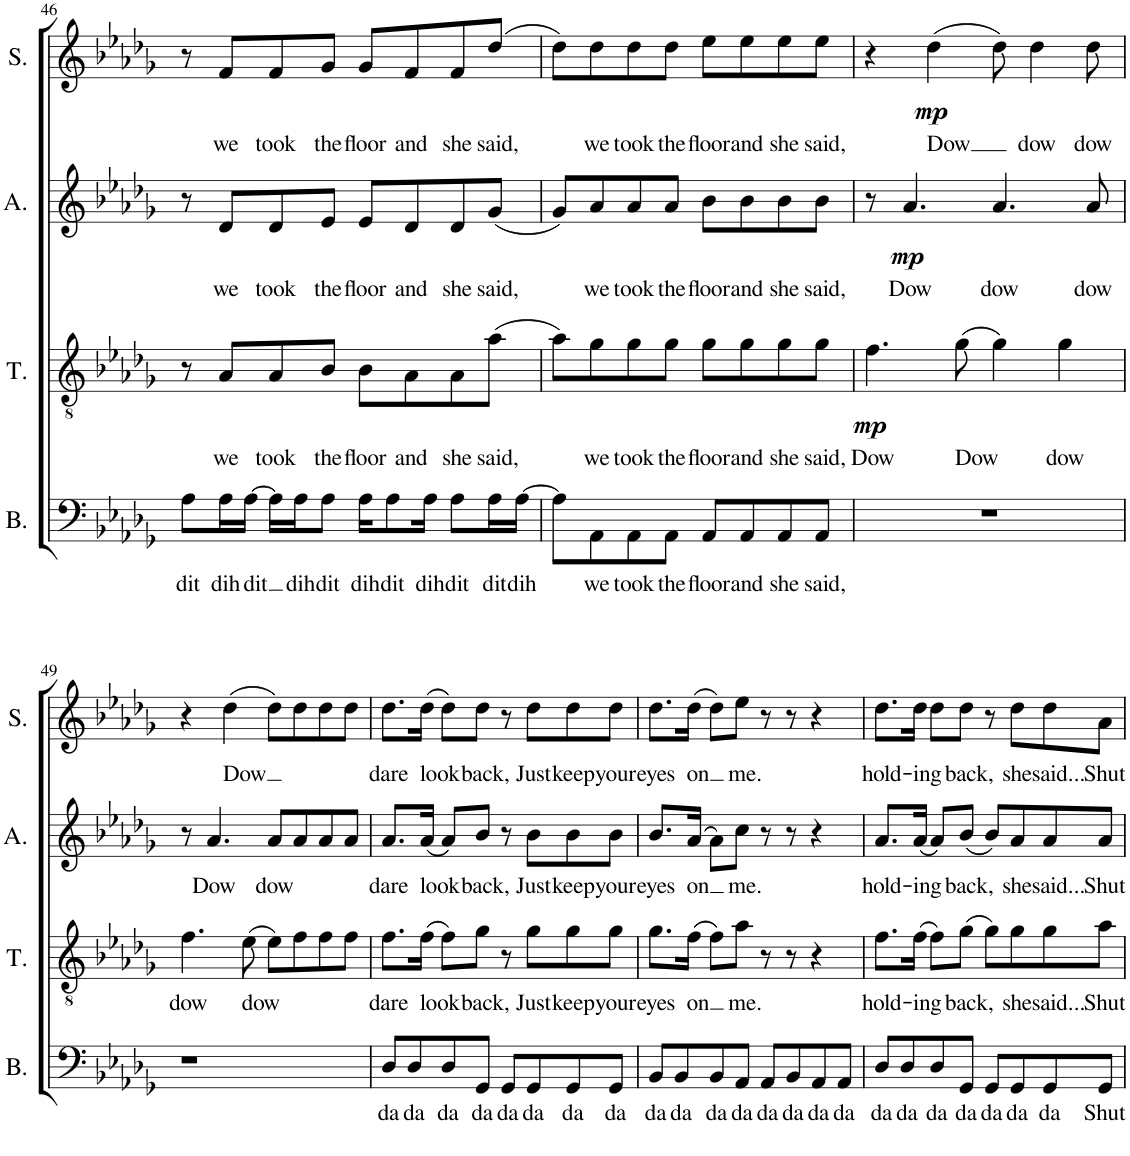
**kern	**text	**kern	**text	**dynam	**kern	**text	**dynam	**kern	**text	**dynam
*part4	*part4	*part3	*part3	*part3	*part2	*part2	*part2	*part1	*part1	*part1
*staff4	*staff4	*staff3	*staff3	*staff3	*staff2	*staff2	*staff2	*staff1	*staff1	*staff1
*I"Bass	*	*I"Tenor	*	*	*I"Alto	*	*	*I"Soprano	*	*
*I'B.	*	*I'T.	*	*	*I'A.	*	*	*I'S.	*	*
!!LO:PB:g=z
*clefF4	*	*clefGv2	*	*	*clefG2	*	*	*clefG2	*	*
*k[b-e-a-d-g-]	*	*k[b-e-a-d-g-]	*	*	*k[b-e-a-d-g-]	*	*	*k[b-e-a-d-g-]	*	*
*M4/4	*	*M4/4	*	*	*M4/4	*	*	*M4/4	*	*
=46	=46	=46	=46	=46	=46	=46	=46	=46	=46	=46
!	!LO:LY:b	!	!	!	!	!	!	!	!	!
8A-\L	dit	8r	.	.	8r	.	.	8r	.	.
!	!LO:LY:b	!	!LO:LY:b	!	!	!LO:LY:b	!	!	!LO:LY:b	!
16A-\L	dih	8A-/L	we	.	8d-/L	we	.	8f/L	we	.
!	!LO:LY:b	!	!	!	!	!	!	!	!	!
[16A-\JJ	dit	.	.	.	.	.	.	.	.	.
!	!	!	!LO:LY:b	!	!	!LO:LY:b	!	!	!LO:LY:b	!
16A-\LL]	.	8A-/	took	.	8d-/	took	.	8f/	took	.
!	!LO:LY:b	!	!	!	!	!	!	!	!	!
16A-\J	dih	.	.	.	.	.	.	.	.	.
!	!LO:LY:b	!	!LO:LY:b	!	!	!LO:LY:b	!	!	!LO:LY:b	!
8A-\J	dit	8B-/J	the	.	8e-/J	the	.	8g-/J	the	.
!	!LO:LY:b	!	!LO:LY:b	!	!	!LO:LY:b	!	!	!LO:LY:b	!
16A-\KL	dih	8B-\L	floor	.	8e-/L	floor	.	8g-/L	floor	.
!	!LO:LY:b	!	!	!	!	!	!	!	!	!
8A-\	dit	.	.	.	.	.	.	.	.	.
!	!	!	!LO:LY:b	!	!	!LO:LY:b	!	!	!LO:LY:b	!
.	.	8A-\	and	.	8d-/	and	.	8f/	and	.
!	!LO:LY:b	!	!	!	!	!	!	!	!	!
16A-\Jk	dih	.	.	.	.	.	.	.	.	.
!	!LO:LY:b	!	!LO:LY:b	!	!	!LO:LY:b	!	!	!LO:LY:b	!
8A-\L	dit	8A-\	she	.	8d-/	she	.	8f/	she	.
!	!LO:LY:b	!	!LO:LY:b	!	!	!LO:LY:b	!	!	!LO:LY:b	!
16A-\L	dit	(8a-\J	said,	.	(8g-/J	said,	.	(8dd-/J	said,	.
!	!LO:LY:b	!	!	!	!	!	!	!	!	!
[16A-\JJ	dih	.	.	.	.	.	.	.	.	.
=47	=47	=47	=47	=47	=47	=47	=47	=47	=47	=47
8A-\L]	.	8a-\L)	.	.	8g-/L)	.	.	8dd-\L)	.	.
!	!LO:LY:b	!	!LO:LY:b	!	!	!LO:LY:b	!	!	!LO:LY:b	!
8AA-\	we	8g-\	we	.	8a-/	we	.	8dd-\	we	.
!	!LO:LY:b	!	!LO:LY:b	!	!	!LO:LY:b	!	!	!LO:LY:b	!
8AA-\	took	8g-\	took	.	8a-/	took	.	8dd-\	took	.
!	!LO:LY:b	!	!LO:LY:b	!	!	!LO:LY:b	!	!	!LO:LY:b	!
8AA-\J	the	8g-\J	the	.	8a-/J	the	.	8dd-\J	the	.
!	!LO:LY:b	!	!LO:LY:b	!	!	!LO:LY:b	!	!	!LO:LY:b	!
8AA-/L	floor	8g-\L	floor	.	8b-\L	floor	.	8ee-\L	floor	.
!	!LO:LY:b	!	!LO:LY:b	!	!	!LO:LY:b	!	!	!LO:LY:b	!
8AA-/	and	8g-\	and	.	8b-\	and	.	8ee-\	and	.
!	!LO:LY:b	!	!LO:LY:b	!	!	!LO:LY:b	!	!	!LO:LY:b	!
8AA-/	she	8g-\	she	.	8b-\	she	.	8ee-\	she	.
!	!LO:LY:b	!	!LO:LY:b	!	!	!LO:LY:b	!	!	!LO:LY:b	!
8AA-/J	said,	8g-\J	said,	.	8b-\J	said,	.	8ee-\J	said,	.
=48	=48	=48	=48	=48	=48	=48	=48	=48	=48	=48
!	!	!	!LO:LY:b	!LO:DY:b	!	!	!	!	!	!
1r	.	4.f\	Dow	mp	8r	.	.	4r	.	.
!	!	!	!	!	!	!LO:LY:b	!LO:DY:b	!	!	!
.	.	.	.	.	4.a-/	Dow	mp	.	.	.
!	!	!	!	!	!	!	!	!	!LO:LY:b	!LO:DY:b
.	.	.	.	.	.	.	.	(4dd-\	Dow	mp
!	!	!	!LO:LY:b	!	!	!	!	!	!	!
.	.	(8g-\	Dow	.	.	.	.	.	.	.
!	!	!	!	!	!	!LO:LY:b	!	!	!	!
.	.	4g-\)	.	.	4.a-/	dow	.	8dd-\)	.	.
!	!	!	!	!	!	!	!	!	!LO:LY:b	!
.	.	.	.	.	.	.	.	4dd-\	dow	.
!	!	!	!LO:LY:b	!	!	!	!	!	!	!
.	.	4g-\	dow	.	.	.	.	.	.	.
!	!	!	!	!	!	!LO:LY:b	!	!	!LO:LY:b	!
.	.	.	.	.	8a-/	dow	.	8dd-\	dow	.
!!LO:LB:g=z
=49	=49	=49	=49	=49	=49	=49	=49	=49	=49	=49
!	!	!	!LO:LY:b	!	!	!	!	!	!	!
1r	.	4.f\	dow	.	8r	.	.	4r	.	.
!	!	!	!	!	!	!LO:LY:b	!	!	!	!
.	.	.	.	.	4.a-/	Dow	.	.	.	.
!	!	!	!	!	!	!	!	!	!LO:LY:b	!
.	.	.	.	.	.	.	.	(4dd-\	Dow	.
!	!	!	!LO:LY:b	!	!	!	!	!	!	!
.	.	(8e-\	dow	.	.	.	.	.	.	.
!	!	!	!	!	!	!LO:LY:b	!	!	!	!
.	.	8e-\L)	.	.	8a-/L	dow	.	8dd-\L)	.	.
.	.	8f\	.	.	8a-/	.	.	8dd-\	.	.
.	.	8f\	.	.	8a-/	.	.	8dd-\	.	.
.	.	8f\J	.	.	8a-/J	.	.	8dd-\J	.	.
=50	=50	=50	=50	=50	=50	=50	=50	=50	=50	=50
!	!LO:LY:b	!	!LO:LY:b	!	!	!LO:LY:b	!	!	!LO:LY:b	!
8D-/L	da	8.f\L	dare	.	8.a-/L	dare	.	8.dd-\L	dare	.
!	!LO:LY:b	!	!	!	!	!	!	!	!	!
8D-/	da	.	.	.	.	.	.	.	.	.
!	!	!	!LO:LY:b	!	!	!LO:LY:b	!	!	!LO:LY:b	!
.	.	(16f\Jk	look	.	(16a-/Jk	look	.	(16dd-\Jk	look	.
!	!LO:LY:b	!	!	!	!	!	!	!	!	!
8D-/	da	8f\L)	.	.	8a-/L)	.	.	8dd-\L)	.	.
!	!LO:LY:b	!	!LO:LY:b	!	!	!LO:LY:b	!	!	!LO:LY:b	!
8GG-/J	da	8g-\J	back,	.	8b-/J	back,	.	8dd-\J	back,	.
!	!LO:LY:b	!	!	!	!	!	!	!	!	!
8GG-/L	da	8r	.	.	8r	.	.	8r	.	.
!	!LO:LY:b	!	!LO:LY:b	!	!	!LO:LY:b	!	!	!LO:LY:b	!
8GG-/	da	8g-\L	Just	.	8b-\L	Just	.	8dd-\L	Just	.
!	!LO:LY:b	!	!LO:LY:b	!	!	!LO:LY:b	!	!	!LO:LY:b	!
8GG-/	da	8g-\	keep	.	8b-\	keep	.	8dd-\	keep	.
!	!LO:LY:b	!	!LO:LY:b	!	!	!LO:LY:b	!	!	!LO:LY:b	!
8GG-/J	da	8g-\J	your	.	8b-\J	your	.	8dd-\J	your	.
=51	=51	=51	=51	=51	=51	=51	=51	=51	=51	=51
!	!LO:LY:b	!	!LO:LY:b	!	!	!LO:LY:b	!	!	!LO:LY:b	!
8BB-/L	da	8.g-\L	eyes	.	8.b-/L	eyes	.	8.dd-\L	eyes	.
!	!LO:LY:b	!	!	!	!	!	!	!	!	!
8BB-/	da	.	.	.	.	.	.	.	.	.
!	!	!	!LO:LY:b	!	!	!LO:LY:b	!	!	!LO:LY:b	!
.	.	(16f\Jk	on	.	(16a-/Jk	on	.	(16dd-\Jk	on	.
!	!LO:LY:b	!	!	!	!	!	!	!	!	!
8BB-/	da	8f\L)	.	.	8a-\L)	.	.	8dd-\L)	.	.
!	!LO:LY:b	!	!LO:LY:b	!	!	!LO:LY:b	!	!	!LO:LY:b	!
8AA-/J	da	8a-\J	me.	.	8cc\J	me.	.	8ee-\J	me.	.
!	!LO:LY:b	!	!	!	!	!	!	!	!	!
8AA-/L	da	8r	.	.	8r	.	.	8r	.	.
!	!LO:LY:b	!	!	!	!	!	!	!	!	!
8BB-/	da	8r	.	.	8r	.	.	8r	.	.
!	!LO:LY:b	!	!	!	!	!	!	!	!	!
8AA-/	da	4r	.	.	4r	.	.	4r	.	.
!	!LO:LY:b	!	!	!	!	!	!	!	!	!
8AA-/J	da	.	.	.	.	.	.	.	.	.
=52	=52	=52	=52	=52	=52	=52	=52	=52	=52	=52
!	!LO:LY:b	!	!LO:LY:b	!	!	!LO:LY:b	!	!	!LO:LY:b	!
8D-/L	da	8.f\L	hold-	.	8.a-/L	hold-	.	8.dd-\L	hold-	.
!	!LO:LY:b	!	!	!	!	!	!	!	!	!
8D-/	da	.	.	.	.	.	.	.	.	.
!	!	!	!LO:LY:b	!	!	!LO:LY:b	!	!	!LO:LY:b	!
.	.	(16f\Jk	-ing	.	(16a-/Jk	-ing	.	16dd-\Jk	-ing	.
!	!LO:LY:b	!	!	!	!	!	!	!	!	!
8D-/	da	8f\L)	.	.	8a-/L)	.	.	8dd-\L	.	.
!	!LO:LY:b	!	!LO:LY:b	!	!	!LO:LY:b	!	!	!LO:LY:b	!
8GG-/J	da	(8g-\J	back,	.	(8b-/J	back,	.	8dd-\J	back,	.
!	!LO:LY:b	!	!	!	!	!	!	!	!	!
8GG-/L	da	8g-\L)	.	.	8b-/L)	.	.	8r	.	.
!	!LO:LY:b	!	!LO:LY:b	!	!	!LO:LY:b	!	!	!LO:LY:b	!
8GG-/	da	8g-\	she	.	8a-/	she	.	8dd-\L	she	.
!	!LO:LY:b	!	!LO:LY:b	!	!	!LO:LY:b	!	!	!LO:LY:b	!
8GG-/	da	8g-\	said...	.	8a-/	said...	.	8dd-\	said...	.
!	!LO:LY:b	!	!LO:LY:b	!	!	!LO:LY:b	!	!	!LO:LY:b	!
8GG-/J	Shut	8a-\J	Shut	.	8a-/J	Shut	.	8a-\J	Shut	.
=	=	=	=	=	=	=	=	=	=	=
*-	*-	*-	*-	*-	*-	*-	*-	*-	*-	*-
